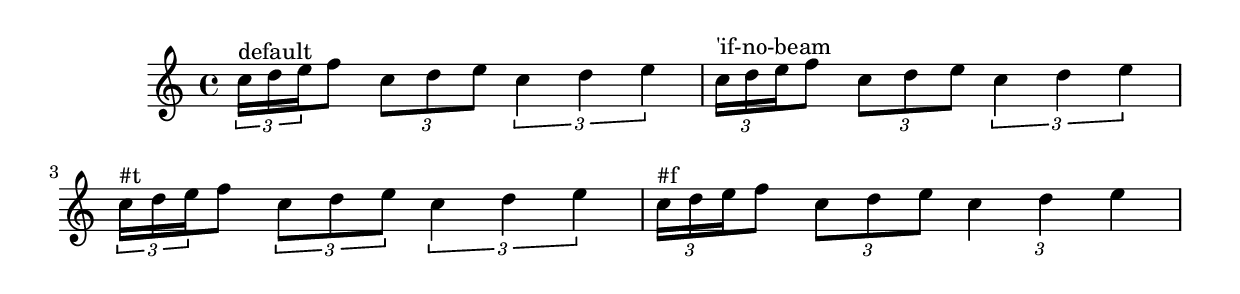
%% DO NOT EDIT this file manually; it is automatically
%% generated from LSR http://lsr.dsi.unimi.it
%% Make any changes in LSR itself, or in Documentation/snippets/new/ ,
%% and then run scripts/auxiliar/makelsr.py
%%
%% This file is in the public domain.
\version "2.14.0"

\header {
  lsrtags = "rhythms, tweaks-and-overrides"

%% Translation of GIT committish: 2d548a99cb9dba80f2ff035582009477cd37eceb

  texidoces = "
El comportamiento predeterminado de la visibilidad de los corchetes de
grupo de valoración especial es imprimir el corchete a no ser que haya
una barra de la misma longitud que el grupo especial.  Para controlar
la visibilidad de los corchetes de grupo, establezca la propiedad
@code{'bracket-visibility} a @code{#t} (imprimir el corchete siempre),
@code{#f} (no imprimirlo nunca) o @code{'if-no-beam} (imprimir el
corchete solamente si no hay barra).

"

  doctitlees = "Controlar la visibilidad de los corchetes de grupo especial"

%% Translation of GIT committish: 190a067275167c6dc9dd0afef683d14d392b7033

  texidocfr = "
Selon la tradition, les crochets indicateurs de nolet sont toujours
imprimés sauf dans le cas où ils seraient de la même longuer qu'une
ligature.  LilyPond permet, au travers de la propriété
@code{'bracket-visibility}, de contôler précisément leur
affichage@tie{}: déterminée à @code{#t}, ils seront toujours
imprimés@tie{}; @code{#f} permet de ne jamais les imprimer, et
@code{#'if-no-beam} les imprimera en l'absence de ligature.

"
  doctitlefr = "Contrôle de l'impression des crochets de nolet"


  texidoc = "
The default behavior of tuplet-bracket visibility is to print a bracket
unless there is a beam of the same length as the tuplet. To control the
visibility of tuplet brackets, set the property
@code{'bracket-visibility} to either @code{#t} (always print a
bracket), @code{#f} (never print a bracket) or @code{'if-no-beam}
(only print a bracket if there is no beam).

"
  doctitle = "Controlling tuplet bracket visibility"
} % begin verbatim

music = \relative c'' {
  \times 2/3 { c16[ d e } f8]
  \times 2/3 { c8 d e }
  \times 2/3 { c4 d e }
}

\new Voice {
  \relative c' {
    << \music s4^"default" >>
    \override TupletBracket #'bracket-visibility = #'if-no-beam
    << \music s4^"'if-no-beam" >>
    \override TupletBracket #'bracket-visibility = ##t
    << \music s4^"#t" >>
    \override TupletBracket #'bracket-visibility = ##f
    << \music s4^"#f" >>
  }
}


